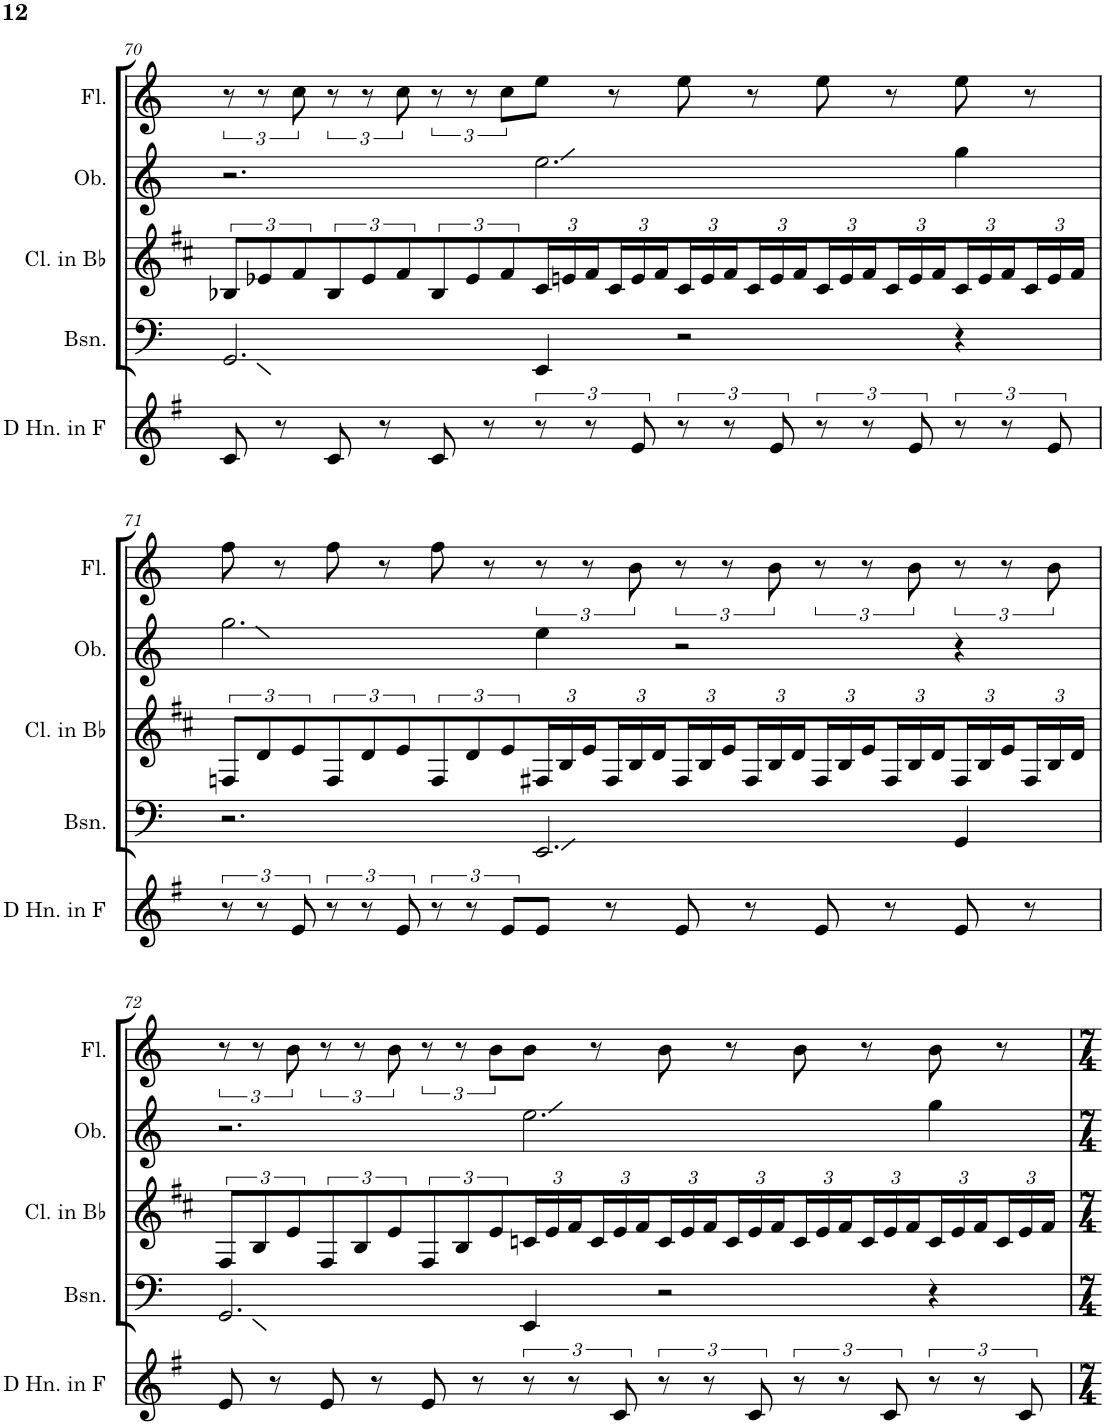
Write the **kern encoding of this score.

**kern	**kern	**kern	**kern	**kern
*part5	*part4	*part3	*part2	*part1
*staff5	*staff4	*staff3	*staff2	*staff1
*I"Horn in F	*I"Bassoon	*I"Clarinet in Bb	*I"Oboe	*I"Flute
*	*I'Bsn.	*I'Cl. in Bb	*I'Ob.	*I'Fl.
!!LO:PB:g=z
*clefG2	*clefF4	*clefG2	*clefG2	*clefG2
*Trd4c7	*	*Trd1c2	*	*
*k[f#]	*k[]	*k[f#c#]	*k[]	*k[]
*M7/4	*M7/4	*M7/4	*M7/4	*M7/4
=70	=70	=70	=70	=70
8c/	2.GG/	12B-X/L	2.r	12r
.	.	12e-X/	.	12r
8r	.	.	.	.
.	.	12f#/	.	12cc\
8c/	.	12B-/	.	12r
.	.	12e-/	.	12r
8r	.	.	.	.
.	.	12f#/	.	12cc\
8c/	.	12B-/	.	12r
.	.	12e-/	.	12r
8r	.	.	.	.
.	.	12f#/	.	12cc\L
*	*	*Xbrackettup	*	*
12r	4EE/	24c#/L	2.ee\	8ee\J
.	.	24en/	.	.
12r	.	24f#/	.	.
.	.	24c#/	.	8r
12e/	.	24e/	.	.
.	.	24f#/	.	.
12r	2r	24c#/	.	8ee\
.	.	24e/	.	.
12r	.	24f#/	.	.
.	.	24c#/	.	8r
12e/	.	24e/	.	.
.	.	24f#/	.	.
12r	.	24c#/	.	8ee\
.	.	24e/	.	.
12r	.	24f#/	.	.
.	.	24c#/	.	8r
12e/	.	24e/	.	.
.	.	24f#/	.	.
12r	4r	24c#/	4gg\	8ee\
.	.	24e/	.	.
12r	.	24f#/	.	.
.	.	24c#/	.	8r
12e/	.	24e/	.	.
.	.	24f#/JJ	.	.
!!LO:LB:g=z
=71	=71	=71	=71	=71
*	*	*brackettup	*	*
12r	2.r	12Fn/L	2.gg\	8ff\
12r	.	12d/	.	.
.	.	.	.	8r
12e/	.	12e/	.	.
12r	.	12F/	.	8ff\
12r	.	12d/	.	.
.	.	.	.	8r
12e/	.	12e/	.	.
12r	.	12F/	.	8ff\
12r	.	12d/	.	.
.	.	.	.	8r
12e/L	.	12e/	.	.
*	*	*Xbrackettup	*	*
8e/J	2.EE/	24F#X/L	4ee\	12r
.	.	24B/	.	.
.	.	24e/	.	12r
8r	.	24F#/	.	.
.	.	24B/	.	12b\
.	.	24d/	.	.
8e/	.	24F#/	2r	12r
.	.	24B/	.	.
.	.	24e/	.	12r
8r	.	24F#/	.	.
.	.	24B/	.	12b\
.	.	24d/	.	.
8e/	.	24F#/	.	12r
.	.	24B/	.	.
.	.	24e/	.	12r
8r	.	24F#/	.	.
.	.	24B/	.	12b\
.	.	24d/	.	.
8e/	4GG/	24F#/	4r	12r
.	.	24B/	.	.
.	.	24e/	.	12r
8r	.	24F#/	.	.
.	.	24B/	.	12b\
.	.	24d/JJ	.	.
!!LO:LB:g=z
=72	=72	=72	=72	=72
*	*	*brackettup	*	*
8e/	2.GG/	12F#/L	2.r	12r
.	.	12B/	.	12r
8r	.	.	.	.
.	.	12e/	.	12b\
8e/	.	12F#/	.	12r
.	.	12B/	.	12r
8r	.	.	.	.
.	.	12e/	.	12b\
8e/	.	12F#/	.	12r
.	.	12B/	.	12r
8r	.	.	.	.
.	.	12e/	.	12b\L
*	*	*Xbrackettup	*	*
12r	4EE/	24cn/L	2.ee\	8b\J
.	.	24e/	.	.
12r	.	24f#/	.	.
.	.	24c/	.	8r
12c/	.	24e/	.	.
.	.	24f#/	.	.
12r	2r	24c/	.	8b\
.	.	24e/	.	.
12r	.	24f#/	.	.
.	.	24c/	.	8r
12c/	.	24e/	.	.
.	.	24f#/	.	.
12r	.	24c/	.	8b\
.	.	24e/	.	.
12r	.	24f#/	.	.
.	.	24c/	.	8r
12c/	.	24e/	.	.
.	.	24f#/	.	.
12r	4r	24c/	4gg\	8b\
.	.	24e/	.	.
12r	.	24f#/	.	.
.	.	24c/	.	8r
12c/	.	24e/	.	.
.	.	24f#/JJ	.	.
=	=	=	=	=
*-	*-	*-	*-	*-
